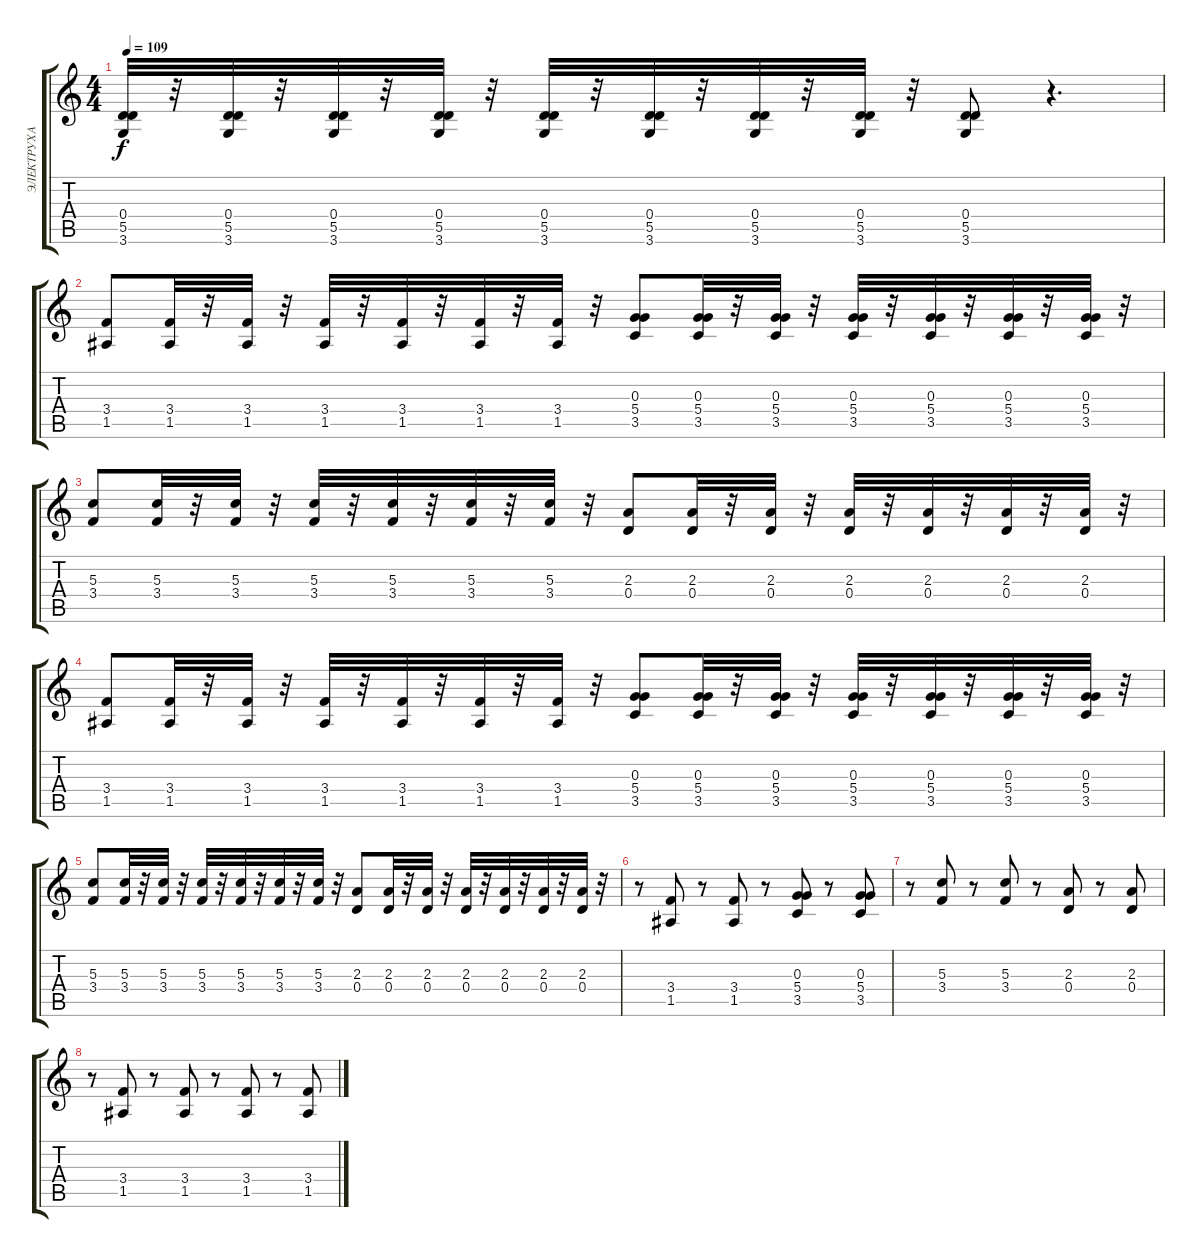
\track ("ЭЛЕКТРУХА" "ЭЛЕКТРУХА") {instrument distortionguitar}
\staff {score tabs}
\tuning (E4 B3 G3 D3 A2 E2) {hide}
\ts (4 4)
\tempo 109
\clef g2
\ks c
(0.4 5.5 3.6).32{dy f} r.32 (0.4 5.5 3.6).32 r.32 (0.4 5.5 3.6).32 r.32 (0.4 5.5 3.6).32 r.32 (0.4 5.5 3.6).32 r.32 (0.4 5.5 3.6).32 r.32 (0.4 5.5 3.6).32 r.32 (0.4 5.5 3.6).32 r.32 (0.4 5.5 3.6).8 r.4{d} |
(3.4 1.5).8 (3.4 1.5).32 r.32 (3.4 1.5).32 r.32 (3.4 1.5).32 r.32 (3.4 1.5).32 r.32 (3.4 1.5).32 r.32 (3.4 1.5).32 r.32 (0.3 5.4 3.5).8 (0.3 5.4 3.5).32 r.32 (0.3 5.4 3.5).32 r.32 (0.3 5.4 3.5).32 r.32 (0.3 5.4 3.5).32 r.32 (0.3 5.4 3.5).32 r.32 (0.3 5.4 3.5).32 r.32 |
(5.3 3.4).8 (5.3 3.4).32 r.32 (5.3 3.4).32 r.32 (5.3 3.4).32 r.32 (5.3 3.4).32 r.32 (5.3 3.4).32 r.32 (5.3 3.4).32 r.32 (2.3 0.4).8 (2.3 0.4).32 r.32 (2.3 0.4).32 r.32 (2.3 0.4).32 r.32 (2.3 0.4).32 r.32 (2.3 0.4).32 r.32 (2.3 0.4).32 r.32 |
(3.4 1.5).8 (3.4 1.5).32 r.32 (3.4 1.5).32 r.32 (3.4 1.5).32 r.32 (3.4 1.5).32 r.32 (3.4 1.5).32 r.32 (3.4 1.5).32 r.32 (0.3 5.4 3.5).8 (0.3 5.4 3.5).32 r.32 (0.3 5.4 3.5).32 r.32 (0.3 5.4 3.5).32 r.32 (0.3 5.4 3.5).32 r.32 (0.3 5.4 3.5).32 r.32 (0.3 5.4 3.5).32 r.32 |
(5.3 3.4).8 (5.3 3.4).32 r.32 (5.3 3.4).32 r.32 (5.3 3.4).32 r.32 (5.3 3.4).32 r.32 (5.3 3.4).32 r.32 (5.3 3.4).32 r.32 (2.3 0.4).8 (2.3 0.4).32 r.32 (2.3 0.4).32 r.32 (2.3 0.4).32 r.32 (2.3 0.4).32 r.32 (2.3 0.4).32 r.32 (2.3 0.4).32 r.32 |
r.8 (3.4 1.5).8 r.8 (3.4 1.5).8 r.8 (0.3 5.4 3.5).8 r.8 (0.3 5.4 3.5).8 |
r.8 (5.3 3.4).8 r.8 (5.3 3.4).8 r.8 (2.3 0.4).8 r.8 (2.3 0.4).8 |
r.8 (3.4 1.5).8 r.8 (3.4 1.5).8 r.8 (3.4 1.5).8 r.8 (3.4 1.5).8
